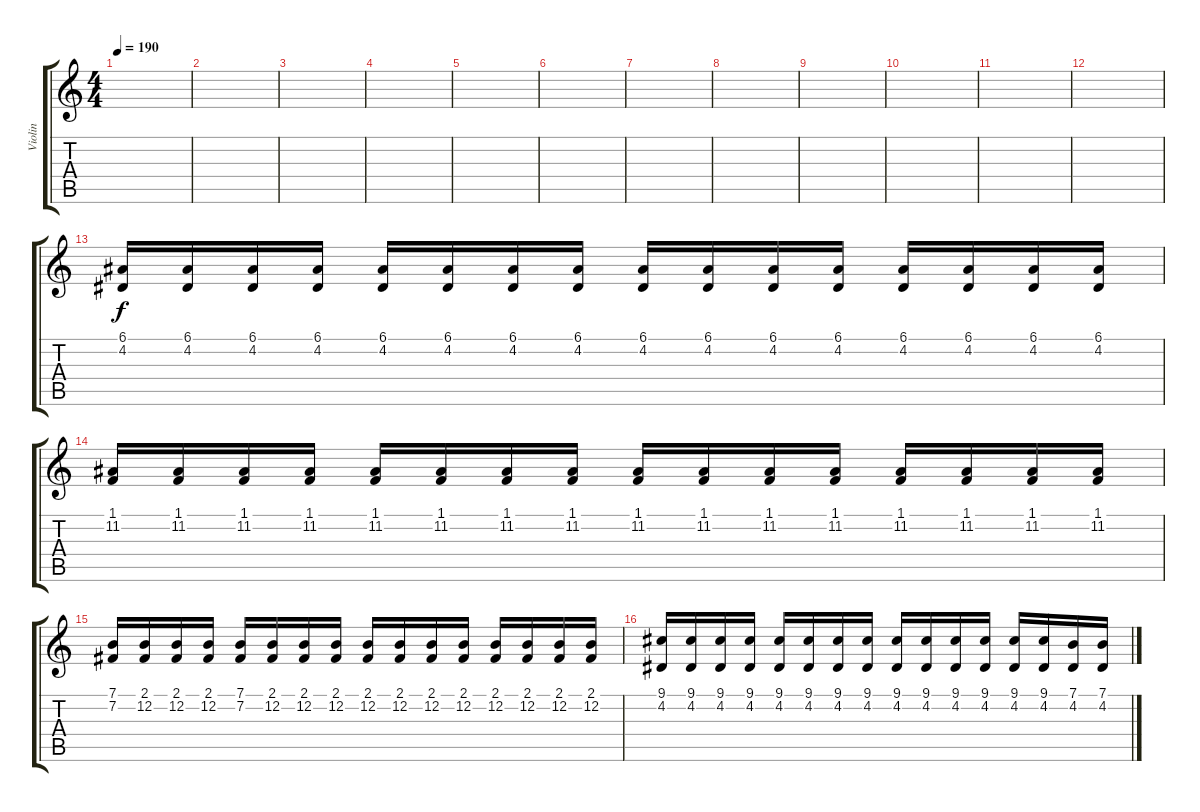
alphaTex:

\track ("Violin" "Violin") {instrument violin}
\staff {score tabs}
\tuning (E4 B3 G3 D3 A2 E2) {hide}
\ts (4 4)
\tempo 190
\clef g2
\ks c
|
|
|
|
|
|
|
|
|
|
|
|
(6.1 4.2).16 (6.1 4.2).16 (6.1 4.2).16 (6.1 4.2).16 (6.1 4.2).16 (6.1 4.2).16 (6.1 4.2).16 (6.1 4.2).16 (6.1 4.2).16 (6.1 4.2).16 (6.1 4.2).16 (6.1 4.2).16 (6.1 4.2).16 (6.1 4.2).16 (6.1 4.2).16 (6.1 4.2).16 |
(1.1 11.2).16 (1.1 11.2).16 (1.1 11.2).16 (1.1 11.2).16 (1.1 11.2).16 (1.1 11.2).16 (1.1 11.2).16 (1.1 11.2).16 (1.1 11.2).16 (1.1 11.2).16 (1.1 11.2).16 (1.1 11.2).16 (1.1 11.2).16 (1.1 11.2).16 (1.1 11.2).16 (1.1 11.2).16 |
(7.1 7.2).16 (2.1 12.2).16 (2.1 12.2).16 (2.1 12.2).16 (7.1 7.2).16 (2.1 12.2).16 (2.1 12.2).16 (2.1 12.2).16 (2.1 12.2).16 (2.1 12.2).16 (2.1 12.2).16 (2.1 12.2).16 (2.1 12.2).16 (2.1 12.2).16 (2.1 12.2).16 (2.1 12.2).16 |
(9.1 4.2).16 (9.1 4.2).16 (9.1 4.2).16 (9.1 4.2).16 (9.1 4.2).16 (9.1 4.2).16 (9.1 4.2).16 (9.1 4.2).16 (9.1 4.2).16 (9.1 4.2).16 (9.1 4.2).16 (9.1 4.2).16 (9.1 4.2).16 (9.1 4.2).16 (7.1 4.2).16 (7.1 4.2).16
